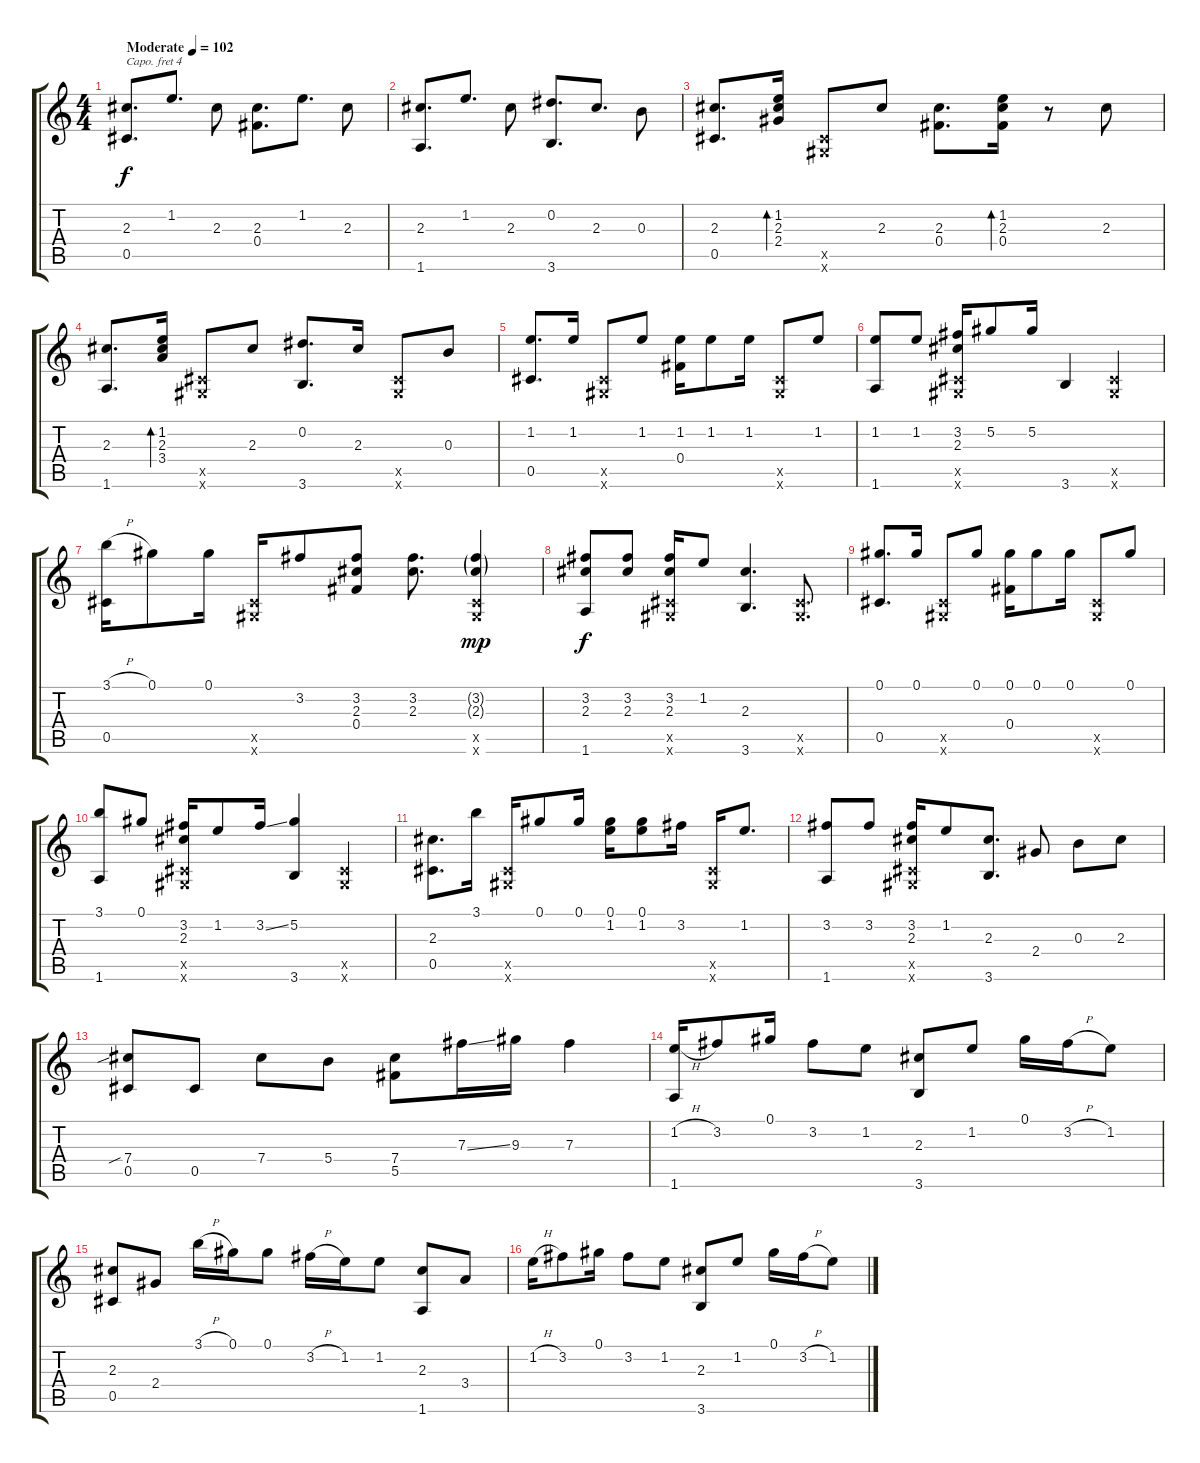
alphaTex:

\track "" {instrument acousticguitarsteel}
\staff {score tabs}
\capo 4
\tuning (E4 B3 G3 D3 A2 E2) {hide}
\ts (4 4)
\tempo (102 "Moderate")
\clef g2
\ks c
(2.3 0.5).8{d dy f instrument acousticguitarsteel} 1.2.8{d} 2.3.8 (2.3 0.4).8{d} 1.2.8{d} 2.3.8 |
(2.3 1.6).8{d} 1.2.8{d} 2.3.8 (0.2 3.6).8{d} 2.3.8{d} 0.3.8 |
(2.3 0.5).8{d} (1.2 2.3 2.4).16{bd 60} (0.5{x} 0.6{x}).8 2.3.8 (2.3 0.4).8{d} (1.2 2.3 0.4).16{bd 60} r.8 2.3.8 |
(2.3 1.6).8{d} (1.2 2.3 3.4).16{bd 60} (0.5{x} 0.6{x}).8 2.3.8 (0.2 3.6).8{d} 2.3.16 (0.5{x} 0.6{x}).8 0.3.8 |
(1.2 0.5).8{d} 1.2.16 (0.5{x} 0.6{x}).8 1.2.8 (1.2 0.4).16 1.2.8 1.2.16 (0.5{x} 0.6{x}).8 1.2.8 |
(1.2 1.6).8 1.2.8 (3.2 2.3 0.5{x} 0.6{x}).16 5.2.8 5.2.16 3.6.4 (0.5{x} 0.6{x}).4 |
(3.1{h} 0.5).16 0.1.8 0.1.16 (0.5{x} 0.6{x}).16 3.2.8 (3.2 2.3 0.4).8 (3.2 2.3).8{d} (3.2{g} 2.3{g} 0.5{x} 0.6{x}).4{dy mp} |
(3.2 2.3 1.6).8{dy f} (3.2 2.3).8 (3.2 2.3 0.5{x} 0.6{x}).16 1.2.8 (2.3 3.6).4{d} (0.5{x} 0.6{x}).8{d} |
(0.1 0.5).8{d} 0.1.16 (0.5{x} 0.6{x}).8 0.1.8 (0.1 0.4).16 0.1.8 0.1.16 (0.5{x} 0.6{x}).8 0.1.8 |
(3.1 1.6).8 0.1.8 (3.2 2.3 0.5{x} 0.6{x}).16 1.2.8 3.2{ss}.16 (5.2 3.6).4 (0.5{x} 0.6{x}).4 |
(2.3 0.5).8{d} 3.1.16 (0.5{x} 0.6{x}).16 0.1.8 0.1.16 (0.1 1.2).16 (0.1 1.2).8 3.2.16 (0.5{x} 0.6{x}).16 1.2.8{d} |
(3.2 1.6).8 3.2.8 (3.2 2.3 0.5{x} 0.6{x}).16 1.2.8 (2.3 3.6).8{d} 2.4.8 0.3.8 2.3.8 |
(7.4{sib} 0.5).8 0.5.8 7.4.8 5.4.8 (7.4 5.5).8 7.3{ss}.16 9.3.16 7.3.4 |
(1.2{h} 1.6).16 3.2.8 0.1.16 3.2.8 1.2.8 (2.3 3.6).8 1.2.8 0.1.16 3.2{h}.16 1.2.8 |
(2.3 0.5).8 2.4.8 3.1{h}.16 0.1.16 0.1.8 3.2{h}.16 1.2.16 1.2.8 (2.3 1.6).8 3.4.8 |
1.2{h}.16 3.2.8 0.1.16 3.2.8 1.2.8 (2.3 3.6).8 1.2.8 0.1.16 3.2{h}.16 1.2.8
